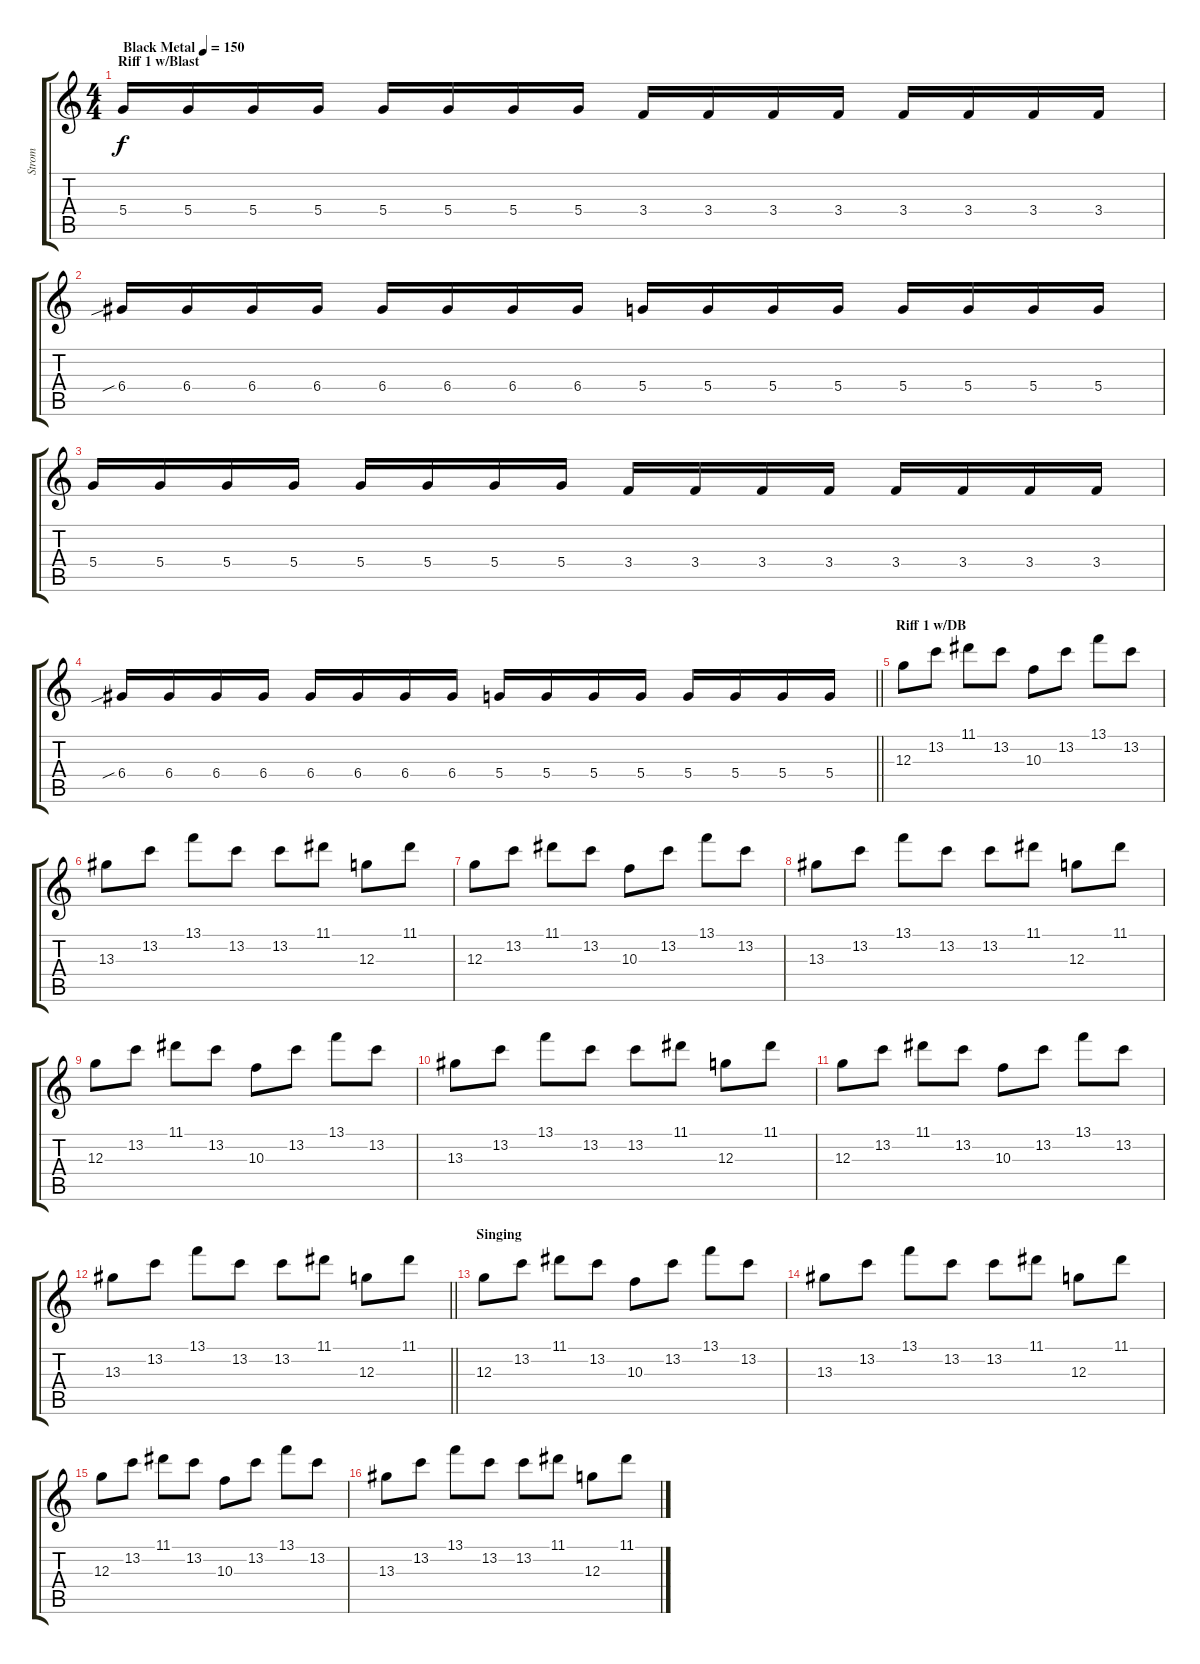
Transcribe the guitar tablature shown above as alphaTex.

\track ("Strom" "Strom") {instrument distortionguitar}
\staff {score tabs}
\tuning (E4 B3 G3 D3 A2 E2) {hide}
\ts (4 4)
\section ("" "Riff 1 w/Blast")
\tempo (150 "Black Metal")
\clef g2
\ks c
5.4.16{dy f instrument distortionguitar} 5.4.16 5.4.16 5.4.16 5.4.16 5.4.16 5.4.16 5.4.16 3.4.16 3.4.16 3.4.16 3.4.16 3.4.16 3.4.16 3.4.16 3.4.16 |
6.4{sib}.16 6.4.16 6.4.16 6.4.16 6.4.16 6.4.16 6.4.16 6.4.16 5.4.16 5.4.16 5.4.16 5.4.16 5.4.16 5.4.16 5.4.16 5.4.16 |
5.4.16 5.4.16 5.4.16 5.4.16 5.4.16 5.4.16 5.4.16 5.4.16 3.4.16 3.4.16 3.4.16 3.4.16 3.4.16 3.4.16 3.4.16 3.4.16 |
\barLineRight lightlight
6.4{sib}.16 6.4.16 6.4.16 6.4.16 6.4.16 6.4.16 6.4.16 6.4.16 5.4.16 5.4.16 5.4.16 5.4.16 5.4.16 5.4.16 5.4.16 5.4.16 |
\section ("" "Riff 1 w/DB")
12.3.8 13.2.8 11.1.8 13.2.8 10.3.8 13.2.8 13.1.8 13.2.8 |
13.3.8 13.2.8 13.1.8 13.2.8 13.2.8 11.1.8 12.3.8 11.1.8 |
12.3.8 13.2.8 11.1.8 13.2.8 10.3.8 13.2.8 13.1.8 13.2.8 |
13.3.8 13.2.8 13.1.8 13.2.8 13.2.8 11.1.8 12.3.8 11.1.8 |
12.3.8 13.2.8 11.1.8 13.2.8 10.3.8 13.2.8 13.1.8 13.2.8 |
13.3.8 13.2.8 13.1.8 13.2.8 13.2.8 11.1.8 12.3.8 11.1.8 |
12.3.8 13.2.8 11.1.8 13.2.8 10.3.8 13.2.8 13.1.8 13.2.8 |
\barLineRight lightlight
13.3.8 13.2.8 13.1.8 13.2.8 13.2.8 11.1.8 12.3.8 11.1.8 |
\section ("" "Singing")
12.3.8 13.2.8 11.1.8 13.2.8 10.3.8 13.2.8 13.1.8 13.2.8 |
13.3.8 13.2.8 13.1.8 13.2.8 13.2.8 11.1.8 12.3.8 11.1.8 |
12.3.8 13.2.8 11.1.8 13.2.8 10.3.8 13.2.8 13.1.8 13.2.8 |
13.3.8 13.2.8 13.1.8 13.2.8 13.2.8 11.1.8 12.3.8 11.1.8
